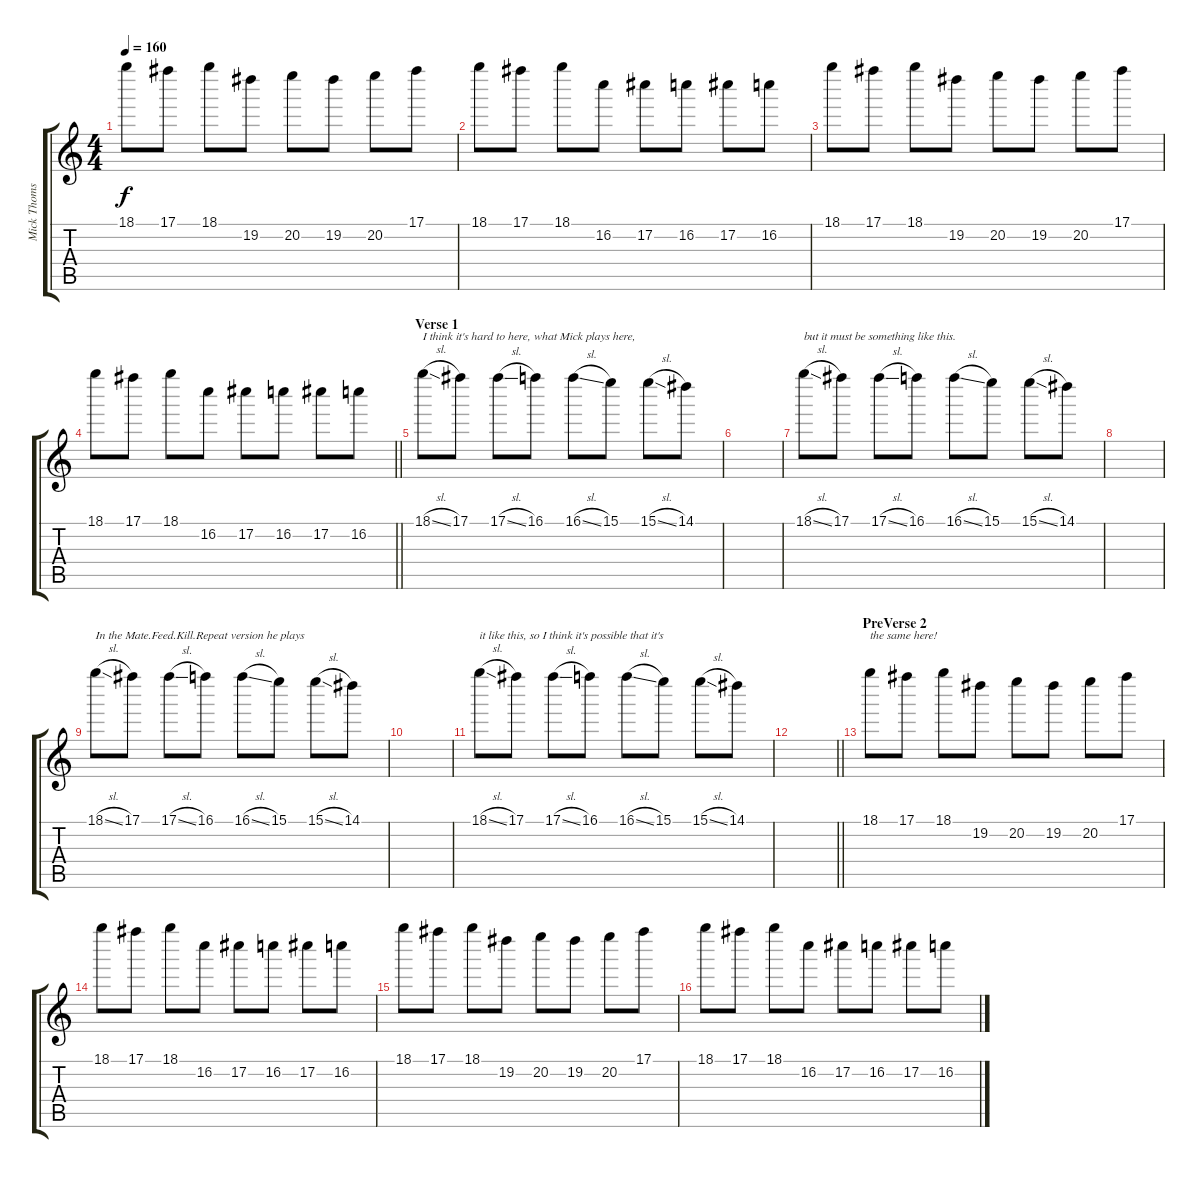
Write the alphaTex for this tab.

\track ("Mick Thomson" "Mick Thoms") {instrument distortionguitar}
\staff {score tabs}
\tuning (Db5 Ab4 E3 B2 Gb2 B1) {hide}
\ts (4 4)
\tempo 160
\clef g2
\ks c
18.1.8{dy f} 17.1.8 18.1.8 19.2.8 20.2.8 19.2.8 20.2.8 17.1.8 |
18.1.8 17.1.8 18.1.8 16.2.8 17.2.8 16.2.8 17.2.8 16.2.8 |
18.1.8 17.1.8 18.1.8 19.2.8 20.2.8 19.2.8 20.2.8 17.1.8 |
\barLineRight lightlight
18.1.8 17.1.8 18.1.8 16.2.8 17.2.8 16.2.8 17.2.8 16.2.8 |
\section ("" "Verse 1")
18.1{sl}.8{txt "I think it's hard to here, what Mick plays here,"} 17.1.8 17.1{sl}.8 16.1.8 16.1{sl}.8 15.1.8 15.1{sl}.8 14.1.8 |
|
18.1{sl}.8{txt "but it must be something like this."} 17.1.8 17.1{sl}.8 16.1.8 16.1{sl}.8 15.1.8 15.1{sl}.8 14.1.8 |
|
18.1{sl}.8{txt "In the Mate.Feed.Kill.Repeat version he plays"} 17.1.8 17.1{sl}.8 16.1.8 16.1{sl}.8 15.1.8 15.1{sl}.8 14.1.8 |
|
18.1{sl}.8{txt "it like this, so I think it's possible that it's "} 17.1.8 17.1{sl}.8 16.1.8 16.1{sl}.8 15.1.8 15.1{sl}.8 14.1.8 |
\barLineRight lightlight
|
\section ("" "PreVerse 2")
18.1.8{txt "the same here!"} 17.1.8 18.1.8 19.2.8 20.2.8 19.2.8 20.2.8 17.1.8 |
18.1.8 17.1.8 18.1.8 16.2.8 17.2.8 16.2.8 17.2.8 16.2.8 |
18.1.8 17.1.8 18.1.8 19.2.8 20.2.8 19.2.8 20.2.8 17.1.8 |
18.1.8 17.1.8 18.1.8 16.2.8 17.2.8 16.2.8 17.2.8 16.2.8
